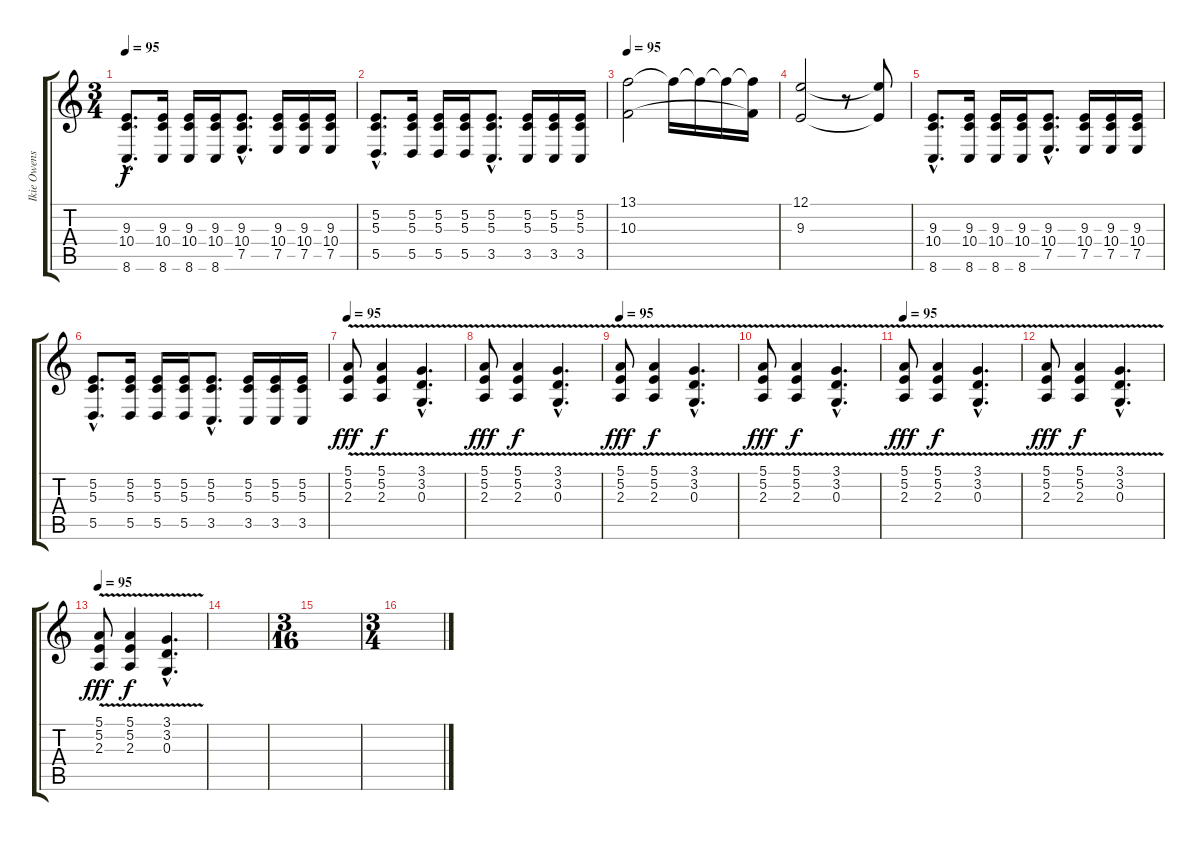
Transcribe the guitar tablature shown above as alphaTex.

\track ("Ikie Owens" "Ikie Owens") {instrument churchorgan}
\staff {score tabs}
\tuning (E4 B3 G3 D3 A2 E2) {hide}
\ts (3 4)
\tempo 95
\clef g2
\ks c
(9.3{hac} 10.4{hac} 8.6{hac}).8{d dy f} (9.3 10.4 8.6).16 (9.3 10.4 8.6).16 (9.3 10.4 8.6).16 (9.3{hac} 10.4{hac} 7.5{hac}).8{d} (9.3 10.4 7.5).16 (9.3 10.4 7.5).16 (9.3 10.4 7.5).16 |
(5.2{hac} 5.3{hac} 5.5{hac}).8{d} (5.2 5.3 5.5).16 (5.2 5.3 5.5).16 (5.2 5.3 5.5).16 (5.2{hac} 5.3{hac} 3.5{hac}).8{d} (5.2 5.3 3.5).16 (5.2 5.3 3.5).16 (5.2 5.3 3.5).16 |
\tempo 95
(13.1 10.3).2{volume 10 instrument drawbarorgan} 13.1{t}.16 13.1{t}.16 13.1{t}.16 (13.1{t} 10.3{t}).16 |
(12.1 9.3).2 r.8 (12.1{t} 9.3{t}).8 |
(9.3{hac} 10.4{hac} 8.6{hac}).8{d volume 16 instrument churchorgan} (9.3 10.4 8.6).16 (9.3 10.4 8.6).16 (9.3 10.4 8.6).16 (9.3{hac} 10.4{hac} 7.5{hac}).8{d} (9.3 10.4 7.5).16 (9.3 10.4 7.5).16 (9.3 10.4 7.5).16 |
(5.2{hac} 5.3{hac} 5.5{hac}).8{d} (5.2 5.3 5.5).16 (5.2 5.3 5.5).16 (5.2 5.3 5.5).16 (5.2{hac} 5.3{hac} 3.5{hac}).8{d} (5.2 5.3 3.5).16 (5.2 5.3 3.5).16 (5.2 5.3 3.5).16 |
\tempo 95
(5.1{v} 5.2{v} 2.3{v}).8{dy fff volume 12} (5.1{v} 5.2{v} 2.3{v}).4{dy f} (3.1{hac} 3.2{v hac} 0.3{hac}).4{d} |
(5.1{v} 5.2{v} 2.3{v}).8{dy fff} (5.1{v} 5.2{v} 2.3{v}).4{dy f} (3.1{hac} 3.2{v hac} 0.3{hac}).4{d} |
\tempo 95
(5.1{v} 5.2{v} 2.3{v}).8{dy fff} (5.1{v} 5.2{v} 2.3{v}).4{dy f} (3.1{hac} 3.2{v hac} 0.3{hac}).4{d} |
(5.1{v} 5.2{v} 2.3{v}).8{dy fff} (5.1{v} 5.2{v} 2.3{v}).4{dy f} (3.1{hac} 3.2{v hac} 0.3{hac}).4{d} |
\tempo 95
(5.1{v} 5.2{v} 2.3{v}).8{dy fff} (5.1{v} 5.2{v} 2.3{v}).4{dy f} (3.1{hac} 3.2{v hac} 0.3{hac}).4{d} |
(5.1{v} 5.2{v} 2.3{v}).8{dy fff} (5.1{v} 5.2{v} 2.3{v}).4{dy f} (3.1{hac} 3.2{v hac} 0.3{hac}).4{d} |
\tempo 95
(5.1{v} 5.2{v} 2.3{v}).8{dy fff} (5.1{v} 5.2{v} 2.3{v}).4{dy f} (3.1{hac} 3.2{v hac} 0.3{hac}).4{d} |
|
\ts (3 16)
|
\ts (3 4)
